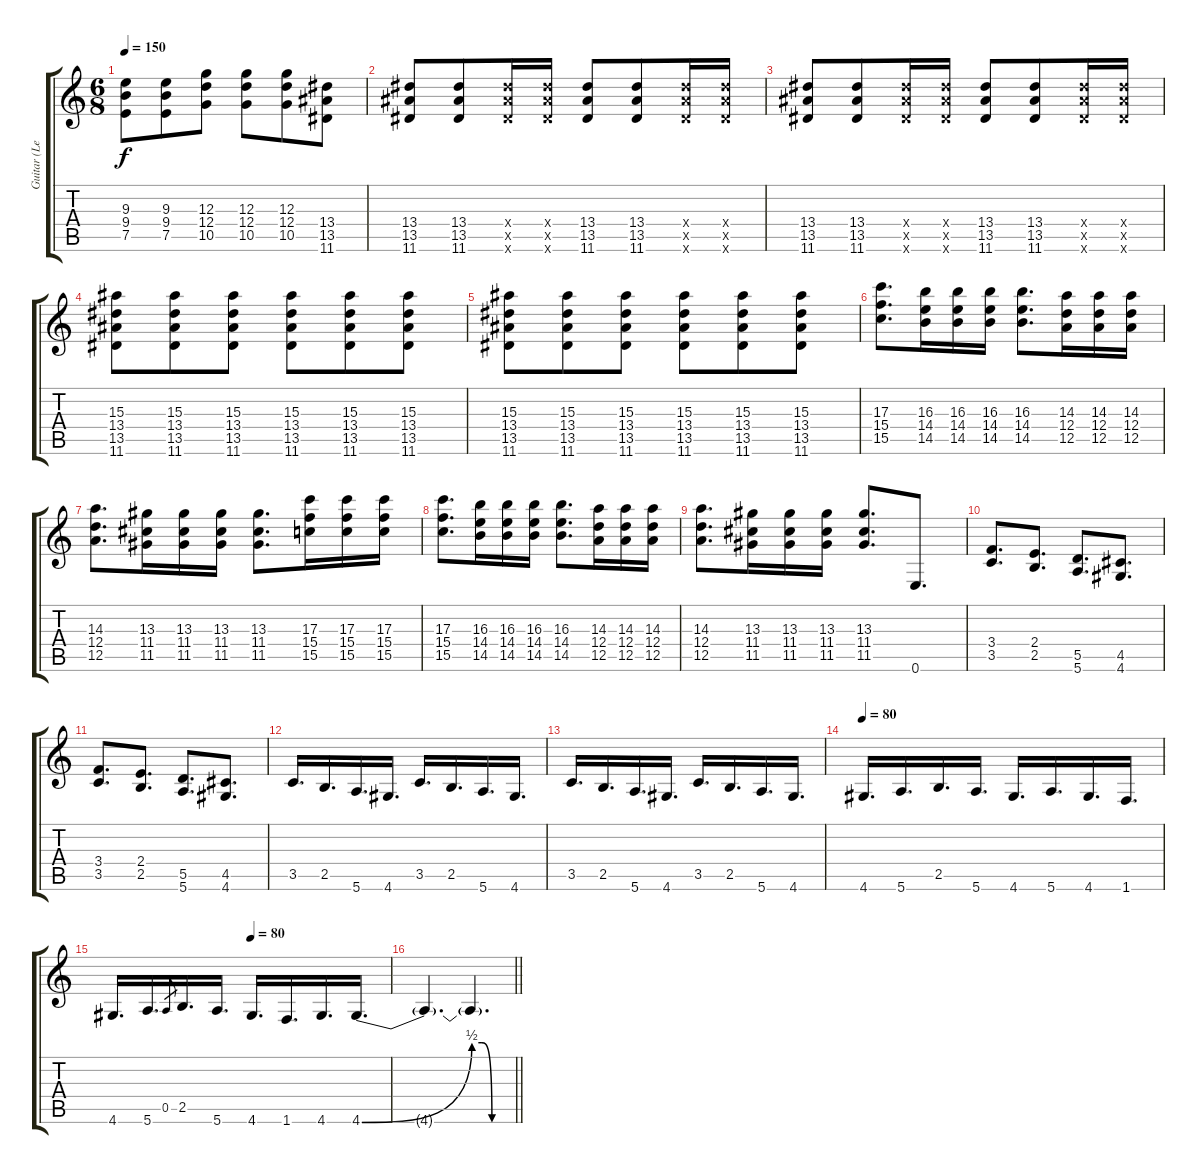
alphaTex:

\track ("Guitar (Leon)" "Guitar (Le") {instrument distortionguitar}
\staff {score tabs}
\tuning (E4 B3 G3 D3 A2 E2) {hide}
\ts (6 8)
\tempo 150
\clef g2
\ks c
(9.3 9.4 7.5).8{dy f} (9.3 9.4 7.5).8 (12.3 12.4 10.5).8 (12.3 12.4 10.5).8 (12.3 12.4 10.5).8 (13.4 13.5 11.6).8 |
(13.4 13.5 11.6).8 (13.4 13.5 11.6).8 (13.4{x} 13.5{x} 11.6{x}).16 (13.4{x} 13.5{x} 11.6{x}).16 (13.4 13.5 11.6).8 (13.4 13.5 11.6).8 (13.4{x} 13.5{x} 11.6{x}).16 (13.4{x} 13.5{x} 11.6{x}).16 |
(13.4 13.5 11.6).8 (13.4 13.5 11.6).8 (13.4{x} 13.5{x} 11.6{x}).16 (13.4{x} 13.5{x} 11.6{x}).16 (13.4 13.5 11.6).8 (13.4 13.5 11.6).8 (13.4{x} 13.5{x} 11.6{x}).16 (13.4{x} 13.5{x} 11.6{x}).16 |
(15.3 13.4 13.5 11.6).8 (15.3 13.4 13.5 11.6).8 (15.3 13.4 13.5 11.6).8 (15.3 13.4 13.5 11.6).8 (15.3 13.4 13.5 11.6).8 (15.3 13.4 13.5 11.6).8 |
(15.3 13.4 13.5 11.6).8 (15.3 13.4 13.5 11.6).8 (15.3 13.4 13.5 11.6).8 (15.3 13.4 13.5 11.6).8 (15.3 13.4 13.5 11.6).8 (15.3 13.4 13.5 11.6).8 |
(17.3 15.4 15.5).8{d} (16.3 14.4 14.5).16 (16.3 14.4 14.5).16 (16.3 14.4 14.5).16 (16.3 14.4 14.5).8{d} (14.3 12.4 12.5).16 (14.3 12.4 12.5).16 (14.3 12.4 12.5).16 |
(14.3 12.4 12.5).8{d} (13.3 11.4 11.5).16 (13.3 11.4 11.5).16 (13.3 11.4 11.5).16 (13.3 11.4 11.5).8{d} (17.3 15.4 15.5).16 (17.3 15.4 15.5).16 (17.3 15.4 15.5).16 |
(17.3 15.4 15.5).8{d} (16.3 14.4 14.5).16 (16.3 14.4 14.5).16 (16.3 14.4 14.5).16 (16.3 14.4 14.5).8{d} (14.3 12.4 12.5).16 (14.3 12.4 12.5).16 (14.3 12.4 12.5).16 |
(14.3 12.4 12.5).8{d} (13.3 11.4 11.5).16 (13.3 11.4 11.5).16 (13.3 11.4 11.5).16 (13.3 11.4 11.5).8{d} 0.6.8{d} |
(3.4 3.5).8{d} (2.4 2.5).8{d} (5.5 5.6).8{d} (4.5 4.6).8{d} |
(3.4 3.5).8{d} (2.4 2.5).8{d} (5.5 5.6).8{d} (4.5 4.6).8{d} |
3.5.16{d} 2.5.16{d} 5.6.16{d} 4.6.16{d} 3.5.16{d} 2.5.16{d} 5.6.16{d} 4.6.16{d} |
3.5.16{d} 2.5.16{d} 5.6.16{d} 4.6.16{d} 3.5.16{d} 2.5.16{d} 5.6.16{d} 4.6.16{d} |
\tempo 80
4.6.16{d} 5.6.16{d} 2.5.16{d} 5.6.16{d} 4.6.16{d} 5.6.16{d} 4.6.16{d} 1.6.16{d} |
\tempo (80 0.5)
4.6.16{d} 5.6.16{d} 0.5.8{gr} 2.5.16{d} 5.6.16{d} 4.6.16{d} 1.6.16{d} 4.6.16{d} 4.6{be (bend 0 0 60 2)}.16{d} |
\barLineRight lightlight
4.6{t}.4{d} 4.6{be (custom 0 2 15 2 30 0 60 0) t}.4{d}
